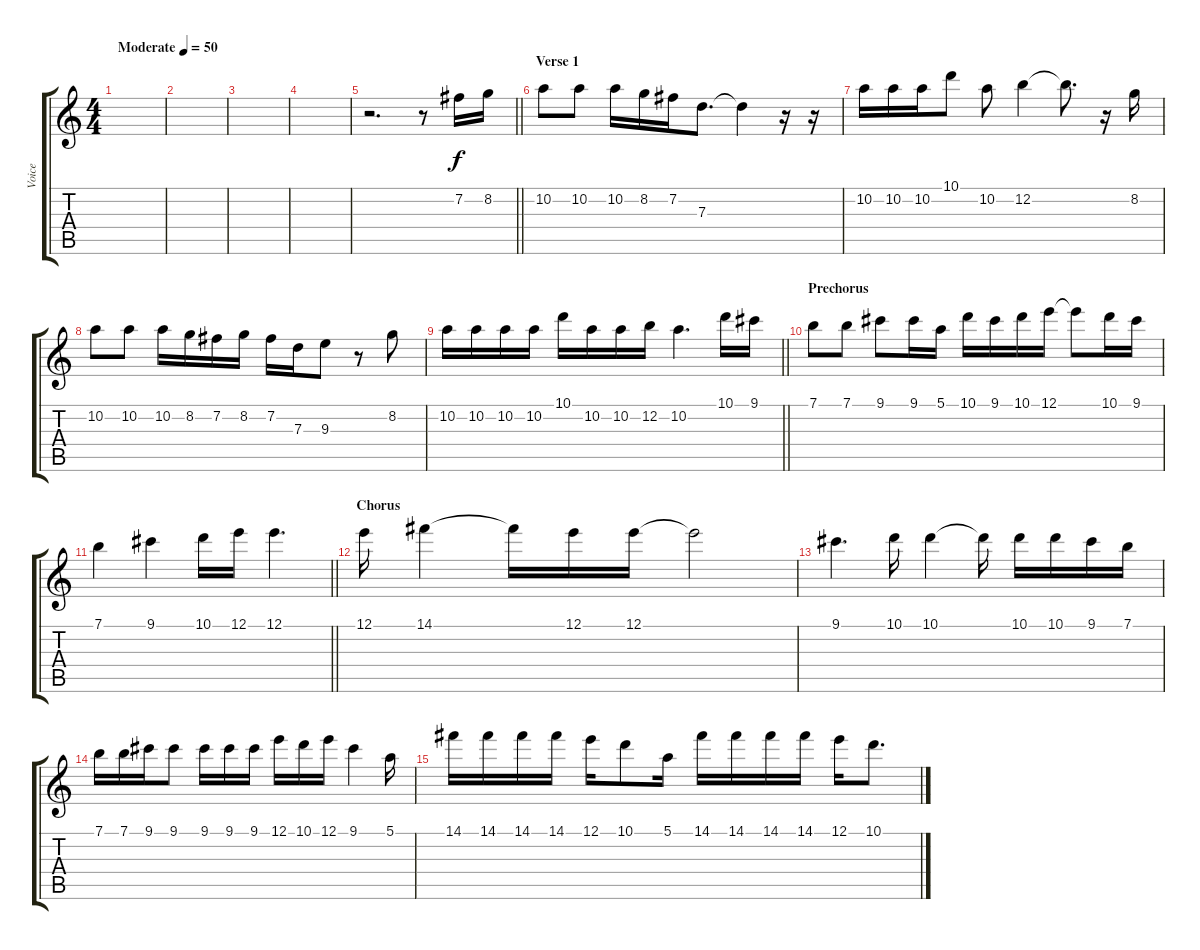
\track ("Voice" "Voice") {instrument acousticguitarsteel}
\staff {score tabs}
\tuning (E4 B3 G3 D3 A2 D2) {hide}
\ts (4 4)
\tempo (50 "Moderate")
\clef g2
\ks c
|
|
|
|
\barLineRight lightlight
r.2{d} r.8 7.2.16 8.2.16 |
\section ("" "Verse 1")
10.2.8 10.2.8 10.2.16 8.2.16 7.2.16 7.3.8{d} 7.3{t}.4 r.16 r.16 |
10.2.16 10.2.16 10.2.16 10.1.8 10.2.8 12.2.4 12.2{t}.8{d} r.16 8.2.16 |
10.2.8 10.2.8 10.2.16 8.2.16 7.2.16 8.2.16 7.2.16 7.3.16 9.3.8 r.8 8.2.8 |
\barLineRight lightlight
10.2.16 10.2.16 10.2.16 10.2.16 10.1.16 10.2.16 10.2.16 12.2.16 10.2.4{d} 10.1.16 9.1.16 |
\section ("" "Prechorus")
7.1.8 7.1.8 9.1.8 9.1.16 5.1.16 10.1.16 9.1.16 10.1.16 12.1.16 12.1{t}.8 10.1.16 9.1.16 |
\barLineRight lightlight
7.1.4 9.1.4 10.1.16 12.1.16 12.1.4{d} |
\section ("" "Chorus")
12.1.16 14.1.4 14.1{t}.16 12.1.16 12.1.16 12.1{t}.2 |
9.1.4{d} 10.1.16 10.1.4 10.1{t}.16 10.1.16 10.1.16 9.1.16 7.1.16 |
7.1.16 7.1.16 9.1.16 9.1.8 9.1.16 9.1.16 9.1.16 12.1.16 10.1.16 12.1.16 9.1.4 5.1.16 |
14.1.16 14.1.16 14.1.16 14.1.16 12.1.16 10.1.8 5.1.16 14.1.16 14.1.16 14.1.16 14.1.16 12.1.16 10.1.8{d}
